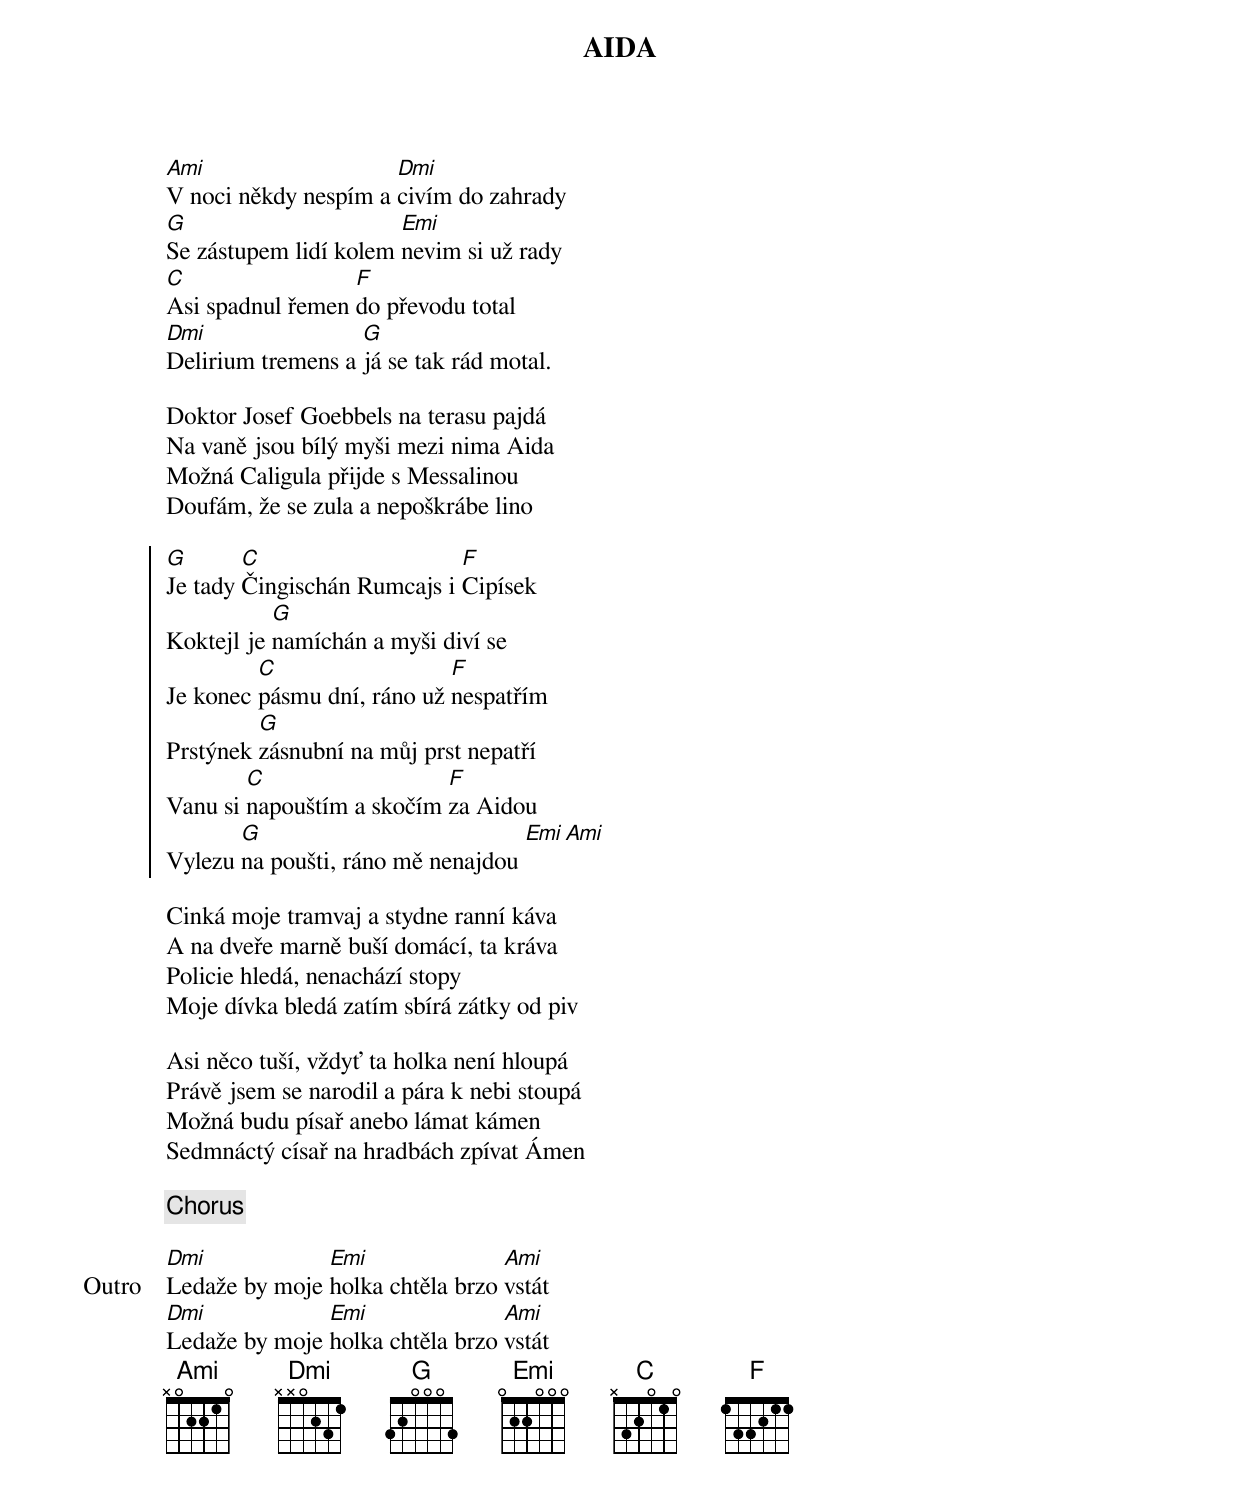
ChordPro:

{title: AIDA}
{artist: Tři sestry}
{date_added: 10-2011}
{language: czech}
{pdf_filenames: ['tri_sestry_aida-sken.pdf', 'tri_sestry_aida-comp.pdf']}
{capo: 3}
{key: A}
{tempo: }
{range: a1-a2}
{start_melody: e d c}
{start_of_verse}
[Ami]V noci někdy nespím a [Dmi]civím do zahrady
[G]Se zástupem lidí kolem [Emi]nevim si už rady
[C]Asi spadnul řemen [F]do převodu total
[Dmi]Delirium tremens a [G]já se tak rád motal.
{end_of_verse}

{start_of_verse}
Doktor Josef Goebbels na terasu pajdá
Na vaně jsou bílý myši mezi nima Aida
Možná Caligula přijde s Messalinou
Doufám, že se zula a nepoškrábe lino
{end_of_verse}

{start_of_chorus}
[G]Je tady [C]Čingischán Rumcajs i [F]Cipísek
Koktejl je [G]namíchán a myši diví se
Je konec [C]pásmu dní, ráno už [F]nespatřím
Prstýnek [G]zásnubní na můj prst nepatří
Vanu si [C]napouštím a skočím [F]za Aidou
Vylezu [G]na poušti, ráno mě nenajdou [Emi][Ami]
{end_of_chorus}

{start_of_verse}
Cinká moje tramvaj a stydne ranní káva
A na dveře marně buší domácí, ta kráva
Policie hledá, nenachází stopy
Moje dívka bledá zatím sbírá zátky od piv
{end_of_verse}

{start_of_verse}
Asi něco tuší, vždyť ta holka není hloupá
Právě jsem se narodil a pára k nebi stoupá
Možná budu písař anebo lámat kámen
Sedmnáctý císař na hradbách zpívat Ámen
{end_of_verse}

{chorus}

{start_of_bridge: Outro}
[Dmi]Ledaže by moje [Emi]holka chtěla brzo [Ami]vstát
[Dmi]Ledaže by moje [Emi]holka chtěla brzo [Ami]vstát
{end_of_bridge}
